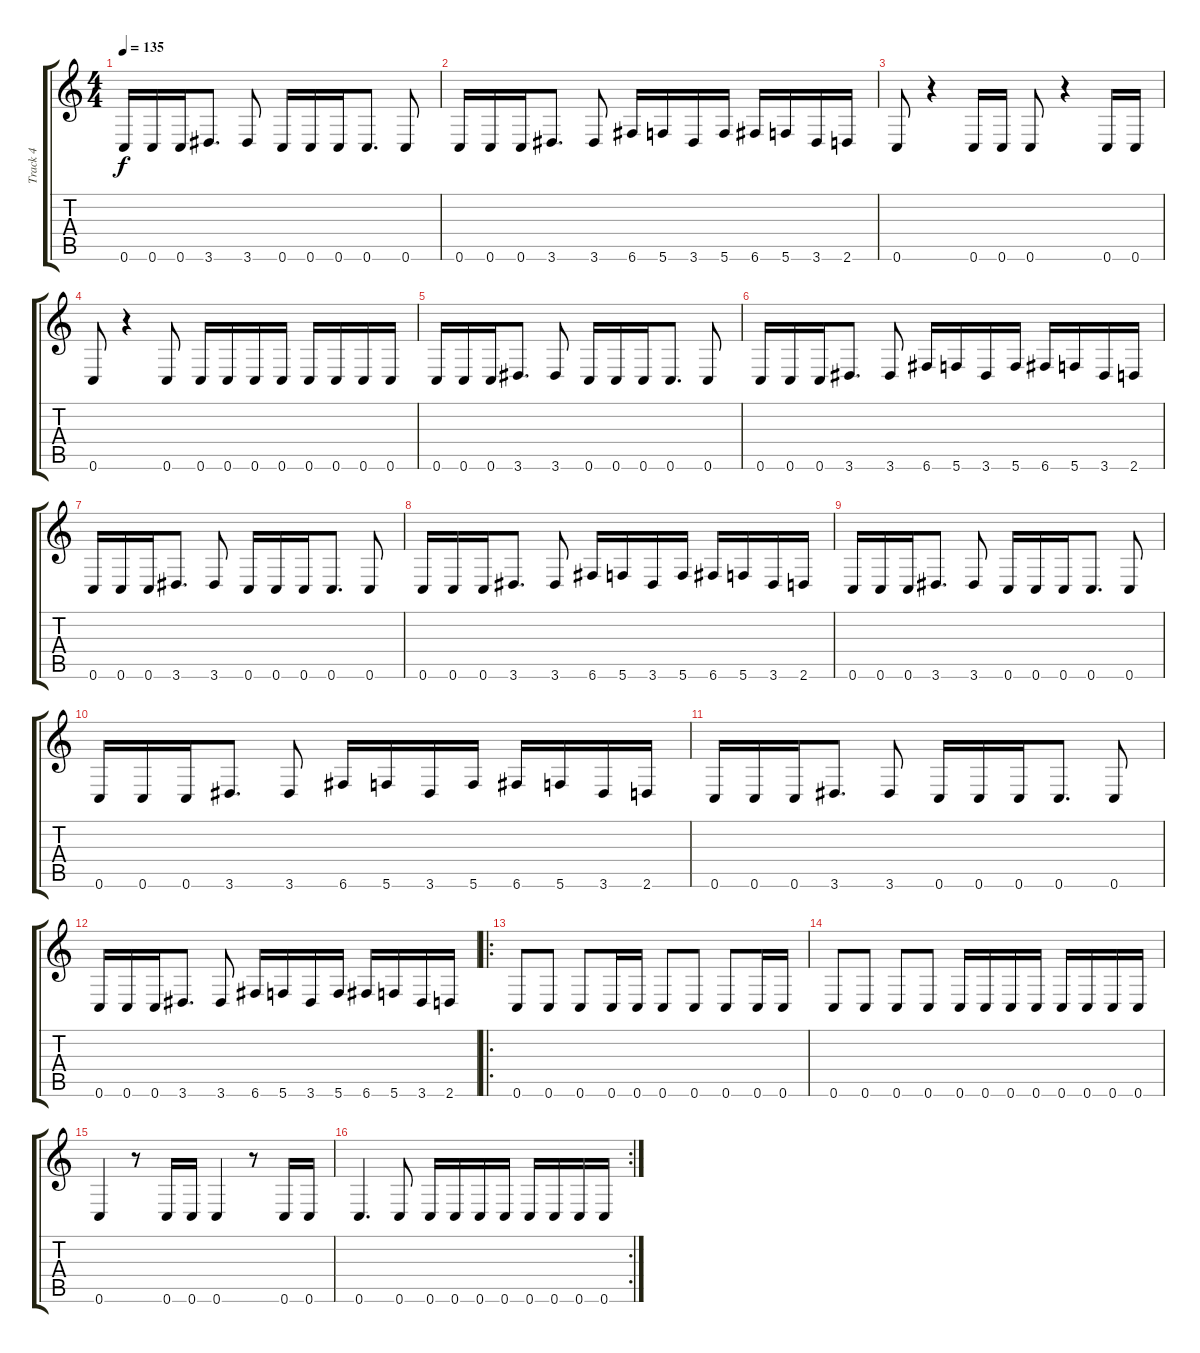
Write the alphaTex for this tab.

\track ("Track 4" "Track 4") {instrument electricbassfinger}
\staff {score tabs}
\tuning (D4 A3 F3 C3 G2 C2) {hide}
\ts (4 4)
\tempo 135
\clef g2
\ks c
0.6.16{dy f} 0.6.16 0.6.16 3.6.8{d} 3.6.8 0.6.16 0.6.16 0.6.16 0.6.8{d} 0.6.8 |
0.6.16 0.6.16 0.6.16 3.6.8{d} 3.6.8 6.6.16 5.6.16 3.6.16 5.6.16 6.6.16 5.6.16 3.6.16 2.6.16 |
0.6.8 r.4 0.6.16 0.6.16 0.6.8 r.4 0.6.16 0.6.16 |
0.6.8 r.4 0.6.8 0.6.16 0.6.16 0.6.16 0.6.16 0.6.16 0.6.16 0.6.16 0.6.16 |
0.6.16 0.6.16 0.6.16 3.6.8{d} 3.6.8 0.6.16 0.6.16 0.6.16 0.6.8{d} 0.6.8 |
0.6.16 0.6.16 0.6.16 3.6.8{d} 3.6.8 6.6.16 5.6.16 3.6.16 5.6.16 6.6.16 5.6.16 3.6.16 2.6.16 |
0.6.16 0.6.16 0.6.16 3.6.8{d} 3.6.8 0.6.16 0.6.16 0.6.16 0.6.8{d} 0.6.8 |
0.6.16 0.6.16 0.6.16 3.6.8{d} 3.6.8 6.6.16 5.6.16 3.6.16 5.6.16 6.6.16 5.6.16 3.6.16 2.6.16 |
0.6.16 0.6.16 0.6.16 3.6.8{d} 3.6.8 0.6.16 0.6.16 0.6.16 0.6.8{d} 0.6.8 |
0.6.16 0.6.16 0.6.16 3.6.8{d} 3.6.8 6.6.16 5.6.16 3.6.16 5.6.16 6.6.16 5.6.16 3.6.16 2.6.16 |
0.6.16 0.6.16 0.6.16 3.6.8{d} 3.6.8 0.6.16 0.6.16 0.6.16 0.6.8{d} 0.6.8 |
0.6.16 0.6.16 0.6.16 3.6.8{d} 3.6.8 6.6.16 5.6.16 3.6.16 5.6.16 6.6.16 5.6.16 3.6.16 2.6.16 |
\ro
0.6.8 0.6.8 0.6.8 0.6.16 0.6.16 0.6.8 0.6.8 0.6.8 0.6.16 0.6.16 |
0.6.8 0.6.8 0.6.8 0.6.8 0.6.16 0.6.16 0.6.16 0.6.16 0.6.16 0.6.16 0.6.16 0.6.16 |
0.6.4 r.8 0.6.16 0.6.16 0.6.4 r.8 0.6.16 0.6.16 |
\rc 2
0.6.4{d} 0.6.8 0.6.16 0.6.16 0.6.16 0.6.16 0.6.16 0.6.16 0.6.16 0.6.16
